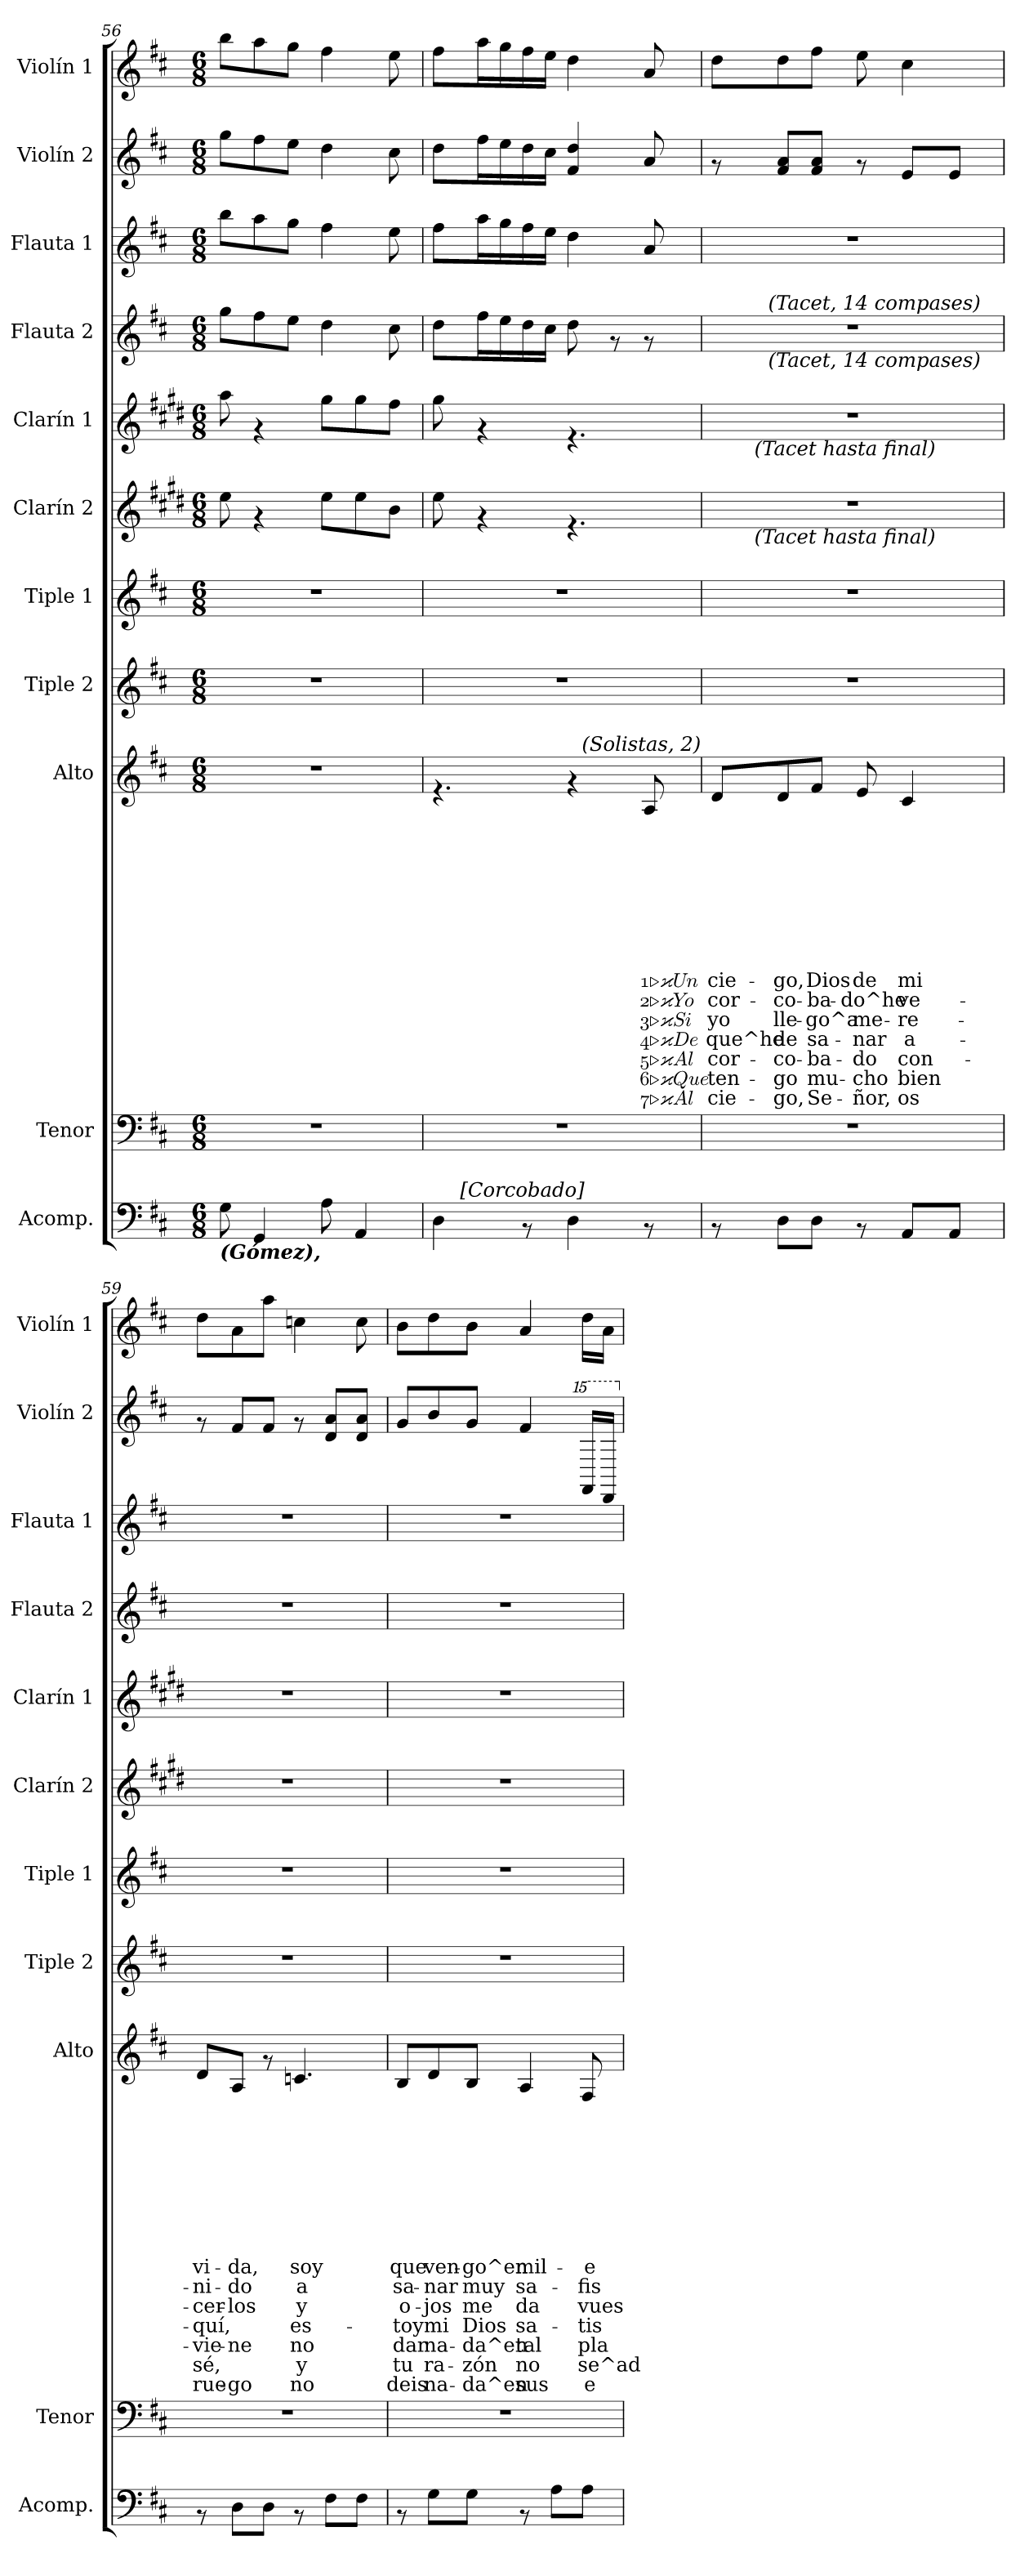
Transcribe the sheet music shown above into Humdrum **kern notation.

**kern	**kern	**kern	**text	**text	**text	**text	**text	**text	**text	**text	**text	**text	**text	**text	**text	**text	**text	**kern	**kern	**kern	**kern	**kern	**kern	**kern	**kern
*part11	*part10	*part9	*part9	*part9	*part9	*part9	*part9	*part9	*part9	*part9	*part9	*part9	*part9	*part9	*part9	*part9	*part9	*part8	*part7	*part6	*part5	*part4	*part3	*part2	*part1
*staff11	*staff10	*staff9	*staff9	*staff9	*staff9	*staff9	*staff9	*staff9	*staff9	*staff9	*staff9	*staff9	*staff9	*staff9	*staff9	*staff9	*staff9	*staff8	*staff7	*staff6	*staff5	*staff4	*staff3	*staff2	*staff1
*I"Acomp.	*I"Tenor	*I"Alto	*	*	*	*	*	*	*	*	*	*	*	*	*	*	*	*I"Tiple 2	*I"Tiple 1	*I"Clarín 2	*I"Clarín 1	*I"Flauta 2	*I"Flauta 1	*I"Violín 2	*I"Violín 1
*I'Acomp.	*I'Tenor	*I'Alto	*	*	*	*	*	*	*	*	*	*	*	*	*	*	*	*I'Tiple 2	*I'Tiple 1	*I'Clarín 2	*I'Clarín 1	*I'Flauta 2	*I'Flauta 1	*I'Violín 2	*I'Violín 1
*clefF4	*clefF4	*clefG2	*	*	*	*	*	*	*	*	*	*	*	*	*	*	*	*clefG2	*clefG2	*clefG2	*clefG2	*clefG2	*clefG2	*clefG2	*clefG2
*	*	*	*	*	*	*	*	*	*	*	*	*	*	*	*	*	*	*	*	*ITrd1c2	*ITrd1c2	*	*	*	*
*k[f#c#]	*k[f#c#]	*k[f#c#]	*	*	*	*	*	*	*	*	*	*	*	*	*	*	*	*k[f#c#]	*k[f#c#]	*k[f#c#]	*k[f#c#]	*k[f#c#]	*k[f#c#]	*k[f#c#]	*k[f#c#]
*D:	*D:	*D:	*	*	*	*	*	*	*	*	*	*	*	*	*	*	*	*D:	*D:	*D:	*D:	*D:	*D:	*D:	*D:
*M6/8	*M6/8	*M6/8	*	*	*	*	*	*	*	*	*	*	*	*	*	*	*	*M6/8	*M6/8	*M6/8	*M6/8	*M6/8	*M6/8	*M6/8	*M6/8
=56	=56	=56	=56	=56	=56	=56	=56	=56	=56	=56	=56	=56	=56	=56	=56	=56	=56	=56	=56	=56	=56	=56	=56	=56	=56
!LO:TX:b:Bi:t=(Gómez),	!	!	!	!	!	!	!	!	!	!	!	!	!	!	!	!	!	!	!	!	!	!	!	!	!
8G\	2.r	2.r	.	.	.	.	.	.	.	.	.	.	.	.	.	.	.	2.r	2.r	8dd\	8gg\	8gg\L	8bb\L	8gg\L	8bb\L
4GG/	.	.	.	.	.	.	.	.	.	.	.	.	.	.	.	.	.	.	.	4rf	4rf	8ff#\	8aa\	8ff#\	8aa\
.	.	.	.	.	.	.	.	.	.	.	.	.	.	.	.	.	.	.	.	.	.	8ee\J	8gg\J	8ee\J	8gg\J
8A\	.	.	.	.	.	.	.	.	.	.	.	.	.	.	.	.	.	.	.	8dd\L	8ff#\L	4dd\	4ff#\	4dd\	4ff#\
4AA/	.	.	.	.	.	.	.	.	.	.	.	.	.	.	.	.	.	.	.	8dd\	8ff#\	.	.	.	.
.	.	.	.	.	.	.	.	.	.	.	.	.	.	.	.	.	.	.	.	8a\J	8ee\J	8cc#\	8ee\	8cc#\	8ee\
!!LO:PB:g=z
=57	=57	=57	=57	=57	=57	=57	=57	=57	=57	=57	=57	=57	=57	=57	=57	=57	=57	=57	=57	=57	=57	=57	=57	=57	=57
*^	*	*^	*	*	*	*	*	*	*	*	*	*	*	*	*	*	*	*	*	*	*	*	*	*	*
4D\	12ryy	2.r	4.rf	4ryy	.	.	.	.	.	.	.	.	.	.	.	.	.	.	.	2.r	2.r	8dd\	8ff#\	8dd\L	8ff#\L	8dd\L	8ff#\L
!	!LO:TX:a:i:t=[Corcobado]	!	!	!	!	!	!	!	!	!	!	!	!	!	!	!	!	!	!	!	!	!	!	!	!	!	!
.	3%2ryy	.	.	.	.	.	.	.	.	.	.	.	.	.	.	.	.	.	.	.	.	.	.	.	.	.	.
.	.	.	.	.	.	.	.	.	.	.	.	.	.	.	.	.	.	.	.	.	.	4rf	4rf	16ff#\L	16aa\L	16ff#\L	16aa\L
.	.	.	.	.	.	.	.	.	.	.	.	.	.	.	.	.	.	.	.	.	.	.	.	16ee\	16gg\	16ee\	16gg\
8rAA	.	.	.	8ryy	.	.	.	.	.	.	.	.	.	.	.	.	.	.	.	.	.	.	.	16dd\	16ff#\	16dd\	16ff#\
.	.	.	.	.	.	.	.	.	.	.	.	.	.	.	.	.	.	.	.	.	.	.	.	16cc#\JJ	16ee\JJ	16cc#\JJ	16ee\JJ
4D\	.	.	4rf	32ryy	.	.	.	.	.	.	.	.	.	.	.	.	.	.	.	.	.	4.rf	4.rf	8dd\	4dd\	4f#/ 4dd/	4dd\
!	!	!	!	!LO:TX:a:i:t=(Solistas, 2)	!	!	!	!	!	!	!	!	!	!	!	!	!	!	!	!	!	!	!	!	!	!	!
.	.	.	.	4ryy	.	.	.	.	.	.	.	.	.	.	.	.	.	.	.	.	.	.	.	.	.	.	.
.	.	.	.	.	.	.	.	.	.	.	.	.	.	.	.	.	.	.	.	.	.	.	.	8rf	.	.	.
!	!	!	!	!	!	!	!	!	!	!	!	!	!LO:LY:b	!LO:LY:b	!LO:LY:b	!LO:LY:b	!LO:LY:b	!LO:LY:b	!LO:LY:b	!	!	!	!	!	!	!	!
8rAA	.	.	8A/	.	.	.	.	.	.	.	.	.	1.Un	2.Yo	3.Si	4.De	5.Al	6.Que	7.Al	.	.	.	.	8rf	8a/	8a/	8a/
.	.	.	.	16.ryy	.	.	.	.	.	.	.	.	.	.	.	.	.	.	.	.	.	.	.	.	.	.	.
=58	=58	=58	=58	=58	=58	=58	=58	=58	=58	=58	=58	=58	=58	=58	=58	=58	=58	=58	=58	=58	=58	=58	=58	=58	=58	=58	=58
!	!	!	!	!	!	!	!	!	!	!	!	!	!LO:LY:b	!LO:LY:b	!LO:LY:b	!LO:LY:b	!LO:LY:b	!LO:LY:b	!LO:LY:b	!	!	!	!	!	!	!	!
*v	*v	*	*v	*v	*	*	*	*	*	*	*	*	*	*	*	*	*	*	*	*	*	*^	*^	*^	*	*	*
8rAA	2.r	8d/L	.	.	.	.	.	.	.	.	cie-	cor-	yo	que^he	cor-	ten-	cie-	2.r	2.r	2.r	16.ryy	2.r	16.ryy	2.r	12ryy	2.r	8rf	8dd\L
.	.	.	.	.	.	.	.	.	.	.	.	.	.	.	.	.	.	.	.	.	.	.	.	.	48.ryy	.	.	.
!	!	!	!	!	!	!	!	!	!	!	!	!	!	!	!	!	!	!	!	!	!	!	!LO:TX:b:i:t=(Tacet hasta final)	!	!	!	!	!
!	!	!	!	!	!	!	!	!	!	!	!	!	!	!	!	!	!	!	!	!	!LO:TX:b:i:t=(Tacet hasta final)	!	!	!	!	!	!	!
.	.	.	.	.	.	.	.	.	.	.	.	.	.	.	.	.	.	.	.	.	2ryy	.	2ryy	.	.	.	.	.
!	!	!	!	!	!	!	!	!	!	!	!	!	!	!	!	!	!	!	!	!	!	!	!	!	!LO:TX:a:i:t=(Tacet, 14 compases)	!	!	!
!	!	!	!	!	!	!	!	!	!	!	!	!	!	!	!	!	!	!	!	!	!	!	!	!	!LO:TX:b:i:t=(Tacet, 14 compases)	!	!	!
.	.	.	.	.	.	.	.	.	.	.	.	.	.	.	.	.	.	.	.	.	.	.	.	.	3ryy	.	.	.
!	!	!	!	!	!	!	!	!	!	!	!LO:LY:b	!LO:LY:b	!LO:LY:b	!LO:LY:b	!LO:LY:b	!LO:LY:b	!LO:LY:b	!	!	!	!	!	!	!	!	!	!	!
8D\L	.	8d/	.	.	.	.	.	.	.	.	-go,	-co-	lle-	de	-co-	-go	-go,	.	.	.	.	.	.	.	.	.	8f#/ 8a/L	8dd\
!	!	!	!	!	!	!	!	!	!	!	!LO:LY:b	!LO:LY:b	!LO:LY:b	!LO:LY:b	!LO:LY:b	!LO:LY:b	!LO:LY:b	!	!	!	!	!	!	!	!	!	!	!
8D\J	.	8f#/J	.	.	.	.	.	.	.	.	Dios	-ba-	-go^a	sa-	-ba-	mu-	Se-	.	.	.	.	.	.	.	.	.	8f#/ 8a/J	8ff#\J
!	!	!	!	!	!	!	!	!	!	!	!LO:LY:b	!LO:LY:b	!LO:LY:b	!LO:LY:b	!LO:LY:b	!LO:LY:b	!LO:LY:b	!	!	!	!	!	!	!	!	!	!	!
8rAA	.	8e/	.	.	.	.	.	.	.	.	de	-do^he	me-	-nar	-do	-cho	-ñor,	.	.	.	.	.	.	.	.	.	8rf	8ee\
.	.	.	.	.	.	.	.	.	.	.	.	.	.	.	.	.	.	.	.	.	.	.	.	.	6ryy	.	.	.
!	!	!	!	!	!	!	!	!	!	!	!LO:LY:b	!LO:LY:b	!LO:LY:b	!LO:LY:b	!LO:LY:b	!LO:LY:b	!LO:LY:b	!	!	!	!	!	!	!	!	!	!	!
8AA/L	.	4c#/	.	.	.	.	.	.	.	.	mi	ve-	-re-	a-	con-	bien	os	.	.	.	.	.	.	.	.	.	8e/L	4cc#\
.	.	.	.	.	.	.	.	.	.	.	.	.	.	.	.	.	.	.	.	.	8ryy	.	8ryy	.	.	.	.	.
.	.	.	.	.	.	.	.	.	.	.	.	.	.	.	.	.	.	.	.	.	.	.	.	.	12ryy	.	.	.
8AA/J	.	.	.	.	.	.	.	.	.	.	.	.	.	.	.	.	.	.	.	.	.	.	.	.	.	.	8e/J	.
.	.	.	.	.	.	.	.	.	.	.	.	.	.	.	.	.	.	.	.	.	.	.	.	.	24ryy	.	.	.
.	.	.	.	.	.	.	.	.	.	.	.	.	.	.	.	.	.	.	.	.	32ryy	.	32ryy	.	.	.	.	.
.	.	.	.	.	.	.	.	.	.	.	.	.	.	.	.	.	.	.	.	.	.	.	.	.	96ryy	.	.	.
=59	=59	=59	=59	=59	=59	=59	=59	=59	=59	=59	=59	=59	=59	=59	=59	=59	=59	=59	=59	=59	=59	=59	=59	=59	=59	=59	=59	=59
!	!	!	!	!	!	!	!	!	!	!	!LO:LY:b	!LO:LY:b	!LO:LY:b	!LO:LY:b	!LO:LY:b	!LO:LY:b	!LO:LY:b	!	!	!	!	!	!	!	!	!	!	!
*	*	*	*	*	*	*	*	*	*	*	*	*	*	*	*	*	*	*	*	*v	*v	*	*	*v	*v	*	*	*
*	*	*	*	*	*	*	*	*	*	*	*	*	*	*	*	*	*	*	*	*	*v	*v	*	*	*	*
8rAA	2.r	8d/L	.	.	.	.	.	.	.	.	vi-	-ni-	-cer-	-quí,	-vie-	sé,	rue-	2.r	2.r	2.r	2.r	2.r	2.r	8rf	8dd\L
!	!	!	!	!	!	!	!	!	!	!	!LO:LY:b	!LO:LY:b	!LO:LY:b	!	!LO:LY:b	!	!LO:LY:b	!	!	!	!	!	!	!	!
8D\L	.	8A/J	.	.	.	.	.	.	.	.	-da,	-do	-los	.	-ne	.	-go	.	.	.	.	.	.	8f#/L	8a\
8D\J	.	8rf	.	.	.	.	.	.	.	.	.	.	.	.	.	.	.	.	.	.	.	.	.	8f#/J	8aa\J
!	!	!	!	!	!	!	!	!	!	!	!LO:LY:b	!LO:LY:b	!LO:LY:b	!LO:LY:b	!LO:LY:b	!LO:LY:b	!LO:LY:b	!	!	!	!	!	!	!	!
8rAA	.	4.cn/	.	.	.	.	.	.	.	.	soy	a	y	es-	no	y	no	.	.	.	.	.	.	8rf	4ccn\
8F#\L	.	.	.	.	.	.	.	.	.	.	.	.	.	.	.	.	.	.	.	.	.	.	.	8d/ 8a/L	.
8F#\J	.	.	.	.	.	.	.	.	.	.	.	.	.	.	.	.	.	.	.	.	.	.	.	8d/ 8a/J	8cc\
=60	=60	=60	=60	=60	=60	=60	=60	=60	=60	=60	=60	=60	=60	=60	=60	=60	=60	=60	=60	=60	=60	=60	=60	=60	=60
!	!	!	!	!	!	!	!	!	!	!	!LO:LY:b	!LO:LY:b	!LO:LY:b	!LO:LY:b	!LO:LY:b	!LO:LY:b	!LO:LY:b	!	!	!	!	!	!	!	!
8rAA	2.r	8B/L	.	.	.	.	.	.	.	.	que	sa-	o-	-toy	dar	tu	deis	2.r	2.r	2.r	2.r	2.r	2.r	8g/L	8b\L
!	!	!	!	!	!	!	!	!	!	!	!LO:LY:b	!LO:LY:b	!LO:LY:b	!LO:LY:b	!LO:LY:b	!LO:LY:b	!LO:LY:b	!	!	!	!	!	!	!	!
8G\L	.	8d/	.	.	.	.	.	.	.	.	ven-	-nar	-jos	mi	na-	ra-	na-	.	.	.	.	.	.	8b/	8dd\
!	!	!	!	!	!	!	!	!	!	!	!LO:LY:b	!LO:LY:b	!LO:LY:b	!LO:LY:b	!LO:LY:b	!LO:LY:b	!LO:LY:b	!	!	!	!	!	!	!	!
8G\J	.	8B/J	.	.	.	.	.	.	.	.	-go^en	muy	me	Dios	-da^en	-zón	-da^en	.	.	.	.	.	.	8g/J	8b\J
!	!	!	!	!	!	!	!	!	!	!	!LO:LY:b	!LO:LY:b	!LO:LY:b	!LO:LY:b	!LO:LY:b	!LO:LY:b	!LO:LY:b	!	!	!	!	!	!	!	!
8rAA	.	4A/	.	.	.	.	.	.	.	.	mil-	sa-	da	sa-	tal	no	sus	.	.	.	.	.	.	4f#/	4a/
8A\L	.	.	.	.	.	.	.	.	.	.	.	.	.	.	.	.	.	.	.	.	.	.	.	.	.
!	!	!	!	!	!	!	!	!	!	!	!LO:LY:b	!LO:LY:b	!LO:LY:b	!LO:LY:b	!LO:LY:b	!LO:LY:b	!LO:LY:b	!	!	!	!	!	!	!	!
*	*	*	*	*	*	*	*	*	*	*	*	*	*	*	*	*	*	*	*	*	*	*	*	*15ma	*
8A\J	.	8F#/	.	.	.	.	.	.	.	.	-e-	-fis-	vues-	-tis-	pla-	se^ad-	e-	.	.	.	.	.	.	16f#/LL	16dd\LL
.	.	.	.	.	.	.	.	.	.	.	.	.	.	.	.	.	.	.	.	.	.	.	.	16d/JJ	16a\JJ
*	*	*	*	*	*	*	*	*	*	*	*	*	*	*	*	*	*	*	*	*	*	*	*	*X15ma	*
=	=	=	=	=	=	=	=	=	=	=	=	=	=	=	=	=	=	=	=	=	=	=	=	=	=
*-	*-	*-	*-	*-	*-	*-	*-	*-	*-	*-	*-	*-	*-	*-	*-	*-	*-	*-	*-	*-	*-	*-	*-	*-	*-
